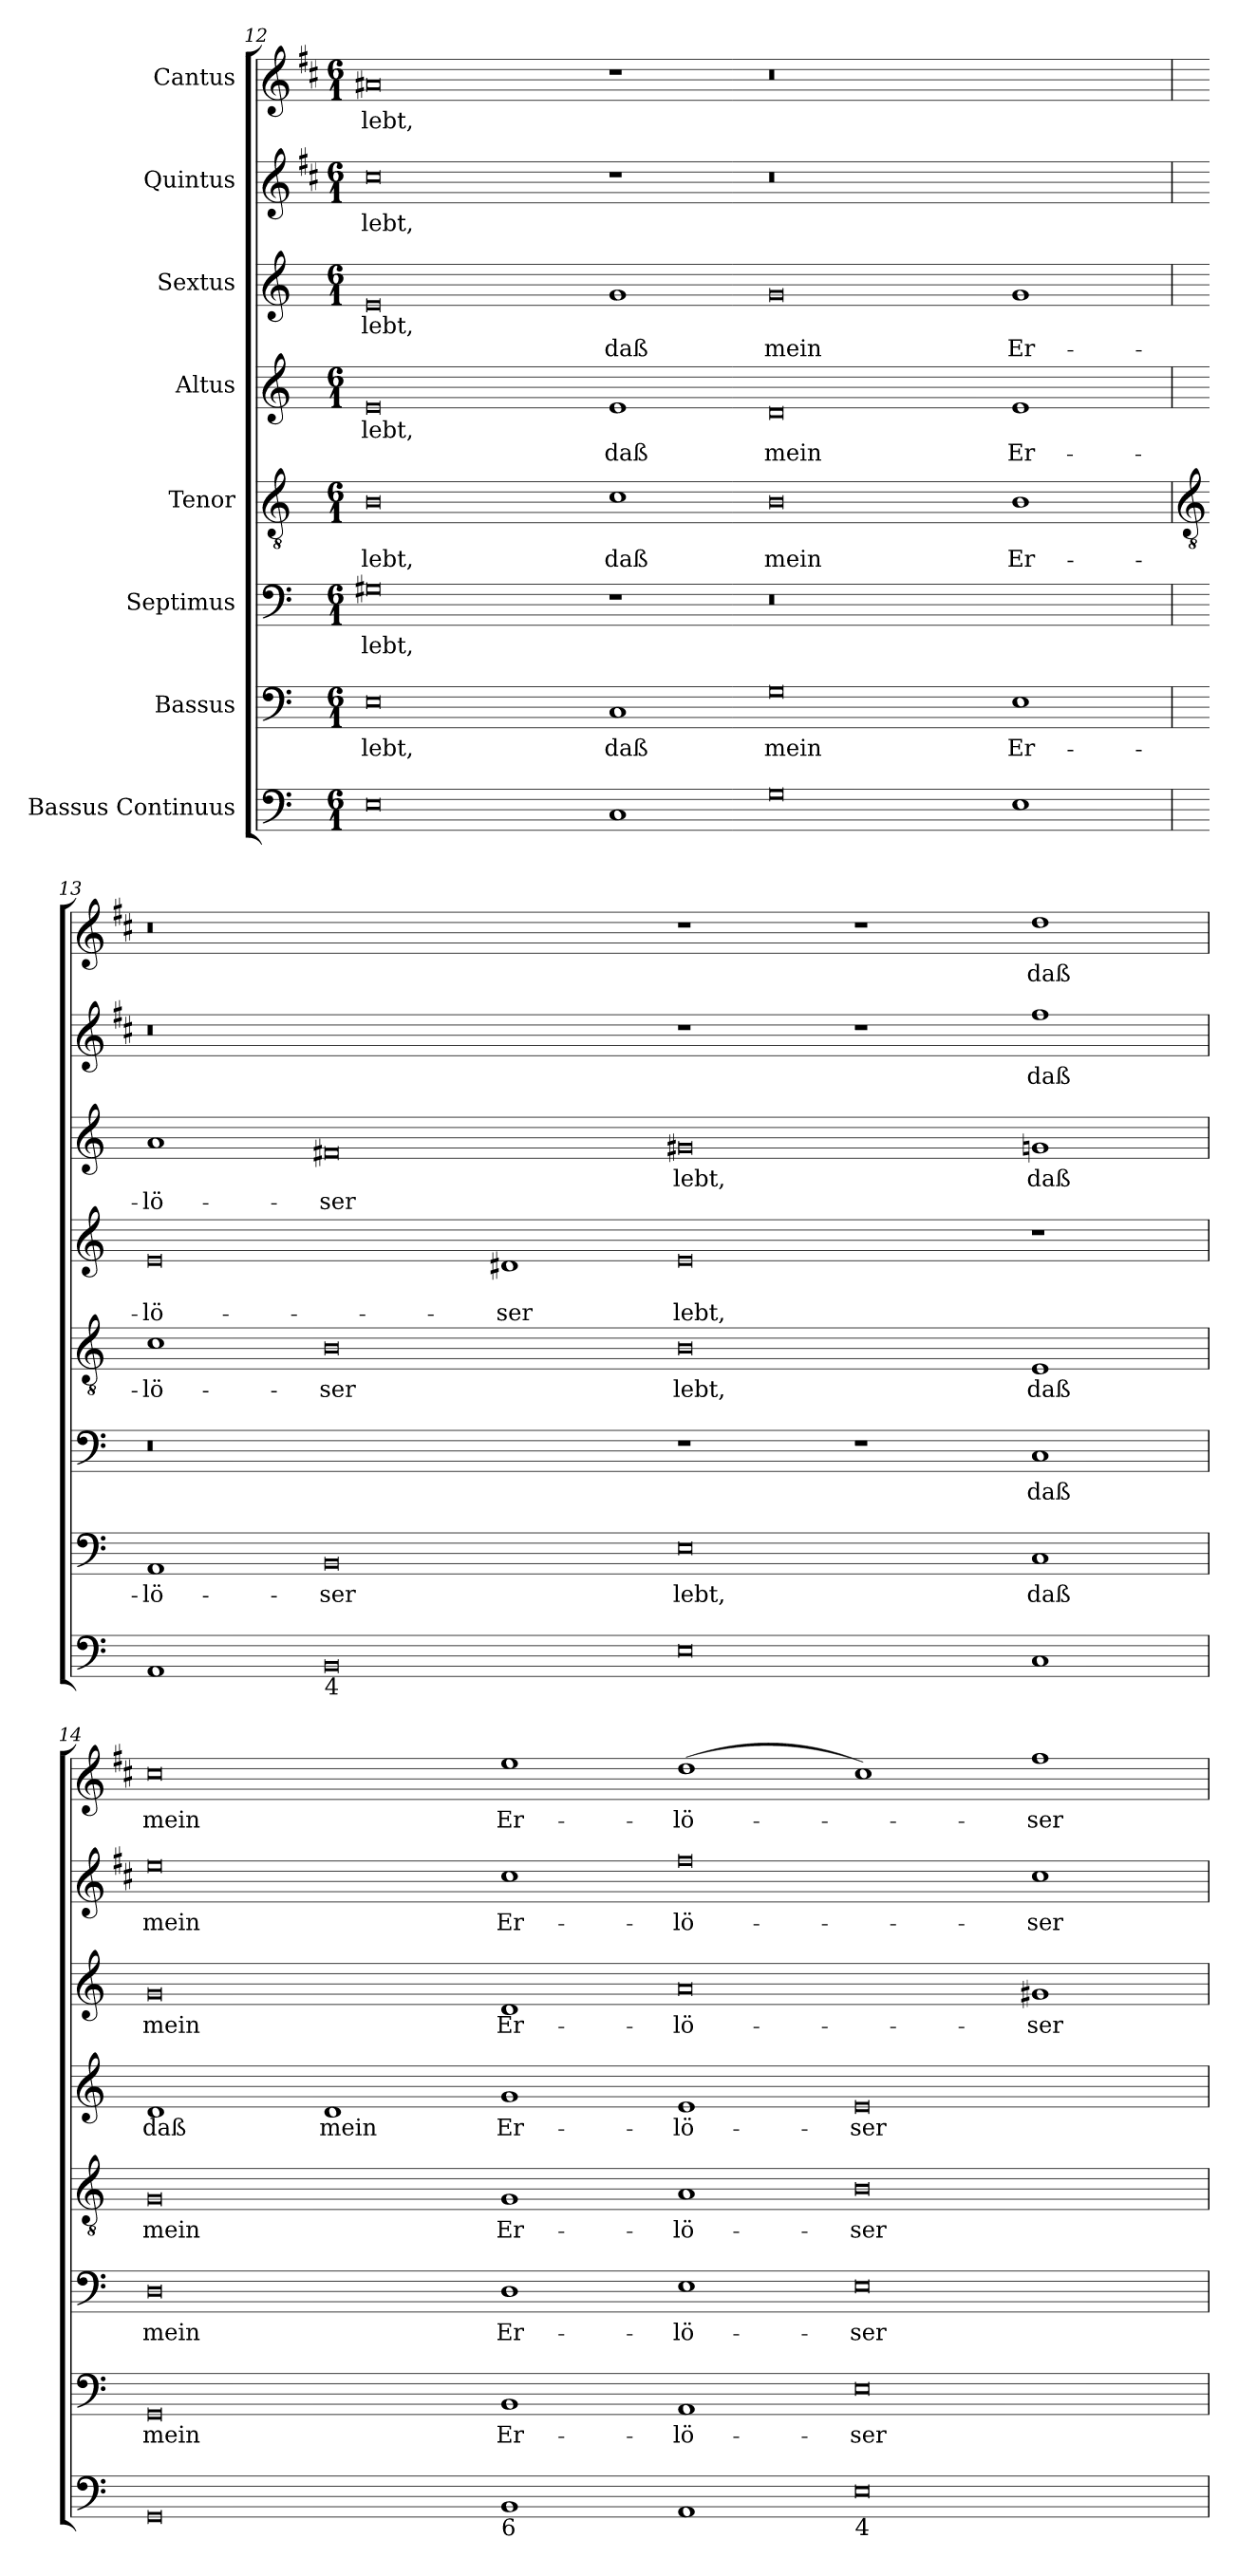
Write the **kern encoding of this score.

**kern	**kern	**text	**kern	**text	**kern	**text	**kern	**text	**text	**kern	**text	**text	**kern	**text	**kern	**text
*part8	*part7	*part7	*part6	*part6	*part5	*part5	*part4	*part4	*part4	*part3	*part3	*part3	*part2	*part2	*part1	*part1
*staff8	*staff7	*staff7	*staff6	*staff6	*staff5	*staff5	*staff4	*staff4	*staff4	*staff3	*staff3	*staff3	*staff2	*staff2	*staff1	*staff1
*I"Bassus Continuus	*I"Bassus	*	*I"Septimus	*	*I"Tenor	*	*I"Altus	*	*	*I"Sextus	*	*	*I"Quintus	*	*I"Cantus	*
*clefF4	*clefF4	*	*clefF4	*	*clefGv2	*	*clefG2	*	*	*clefG2	*	*	*clefG2	*	*clefG2	*
*	*	*	*	*	*	*	*	*	*	*	*	*	*ITrd1c2	*	*ITrd1c2	*
*k[]	*k[]	*	*k[]	*	*k[]	*	*k[]	*	*	*k[]	*	*	*k[]	*	*k[]	*
*C:	*C:	*	*C:	*	*C:	*	*C:	*	*	*C:	*	*	*C:	*	*C:	*
*M6/1	*M6/1	*	*M6/1	*	*M6/1	*	*M6/1	*	*	*M6/1	*	*	*M6/1	*	*M6/1	*
=12	=12	=12	=12	=12	=12	=12	=12	=12	=12	=12	=12	=12	=12	=12	=12	=12
!	!	!LO:LY:b	!	!LO:LY:b	!	!LO:LY:b	!	!LO:LY:b	!	!	!LO:LY:b	!	!	!LO:LY:b	!	!LO:LY:b
0E	0E	lebt,	0G#X	lebt,	0B	lebt,	0e	lebt,	.	0e	lebt,	.	0b	lebt,	0g#X	lebt,
!	!	!LO:LY:b	!	!	!	!LO:LY:b	!	!	!LO:LY:b	!	!	!LO:LY:b	!	!	!	!
1C	1C	daß	1r	.	1c	daß	1e	.	daß	1g	.	daß	1r	.	1r	.
!	!	!LO:LY:b	!	!	!	!LO:LY:b	!	!	!LO:LY:b	!	!	!LO:LY:b	!	!	!	!
0G	0G	mein	0.r	.	0B	mein	0d	.	mein	0g	.	mein	0.r	.	0.r	.
!	!	!LO:LY:b	!	!	!	!LO:LY:b	!	!	!LO:LY:b	!	!	!LO:LY:b	!	!	!	!
1E	1E	Er-	.	.	1B	Er-	1e	.	Er-	1g	.	Er-	.	.	.	.
!!LO:LB:g=z
=13	=13	=13	=13	=13	=13	=13	=13	=13	=13	=13	=13	=13	=13	=13	=13	=13
*	*	*	*	*	*clefGv2	*	*	*	*	*	*	*	*	*	*	*
!	!	!LO:LY:b	!	!	!	!LO:LY:b	!	!	!LO:LY:b	!	!	!LO:LY:b	!	!	!	!
1AA	1AA	-lö-	0.r	.	1c	-lö-	0e	.	-lö-	1a	.	-lö-	0.r	.	0.r	.
!LO:TX:b:t=4	!	!	!	!	!	!	!	!	!	!	!	!	!	!	!	!
!	!	!LO:LY:b	!	!	!	!LO:LY:b	!	!	!	!	!	!LO:LY:b	!	!	!	!
0BB	0BB	-ser	.	.	0B	-ser	.	.	.	0f#X	.	-ser	.	.	.	.
!	!	!	!	!	!	!	!	!	!LO:LY:b	!	!	!	!	!	!	!
.	.	.	.	.	.	.	1d#X	.	-ser	.	.	.	.	.	.	.
!	!	!LO:LY:b	!	!	!	!LO:LY:b	!	!	!LO:LY:b	!	!LO:LY:b	!	!	!	!	!
0E	0E	lebt,	1r	.	0B	lebt,	0e	.	lebt,	0g#X	lebt,	.	1r	.	1r	.
.	.	.	1r	.	.	.	.	.	.	.	.	.	1r	.	1r	.
!	!	!LO:LY:b	!	!LO:LY:b	!	!LO:LY:b	!	!	!	!	!LO:LY:b	!	!	!LO:LY:b	!	!LO:LY:b
1C	1C	daß	1C	daß	1E	daß	1r	.	.	1gn	daß	.	1ee	daß	1cc	daß
=14	=14	=14	=14	=14	=14	=14	=14	=14	=14	=14	=14	=14	=14	=14	=14	=14
!	!	!LO:LY:b	!	!LO:LY:b	!	!LO:LY:b	!	!LO:LY:b	!	!	!LO:LY:b	!	!	!LO:LY:b	!	!LO:LY:b
0GG	0GG	mein	0D	mein	0G	mein	1d	daß	.	0g	mein	.	0dd	mein	0b	mein
!	!	!	!	!	!	!	!	!LO:LY:b	!	!	!	!	!	!	!	!
.	.	.	.	.	.	.	1d	mein	.	.	.	.	.	.	.	.
!LO:TX:b:t=6	!	!	!	!	!	!	!	!	!	!	!	!	!	!	!	!
!	!	!LO:LY:b	!	!LO:LY:b	!	!LO:LY:b	!	!LO:LY:b	!	!	!LO:LY:b	!	!	!LO:LY:b	!	!LO:LY:b
1BB	1BB	Er-	1D	Er-	1G	Er-	1g	Er-	.	1d	Er-	.	1b	Er-	1dd	Er-
!	!	!LO:LY:b	!	!LO:LY:b	!	!LO:LY:b	!	!LO:LY:b	!	!	!LO:LY:b	!	!	!LO:LY:b	!	!LO:LY:b
1AA	1AA	-lö-	1E	-lö-	1A	-lö-	1e	-lö-	.	0a	-lö-	.	0ee	-lö-	(>1cc	-lö-
!LO:TX:b:t=4	!	!	!	!	!	!	!	!	!	!	!	!	!	!	!	!
!	!	!LO:LY:b	!	!LO:LY:b	!	!LO:LY:b	!	!LO:LY:b	!	!	!	!	!	!	!	!
0E	0E	-ser	0E	-ser	0B	-ser	0e	-ser	.	.	.	.	.	.	1b)	.
!	!	!	!	!	!	!	!	!	!	!	!LO:LY:b	!	!	!LO:LY:b	!	!LO:LY:b
.	.	.	.	.	.	.	.	.	.	1g#X	-ser	.	1b	-ser	1ee	-ser
=	=	=	=	=	=	=	=	=	=	=	=	=	=	=	=	=
*-	*-	*-	*-	*-	*-	*-	*-	*-	*-	*-	*-	*-	*-	*-	*-	*-
